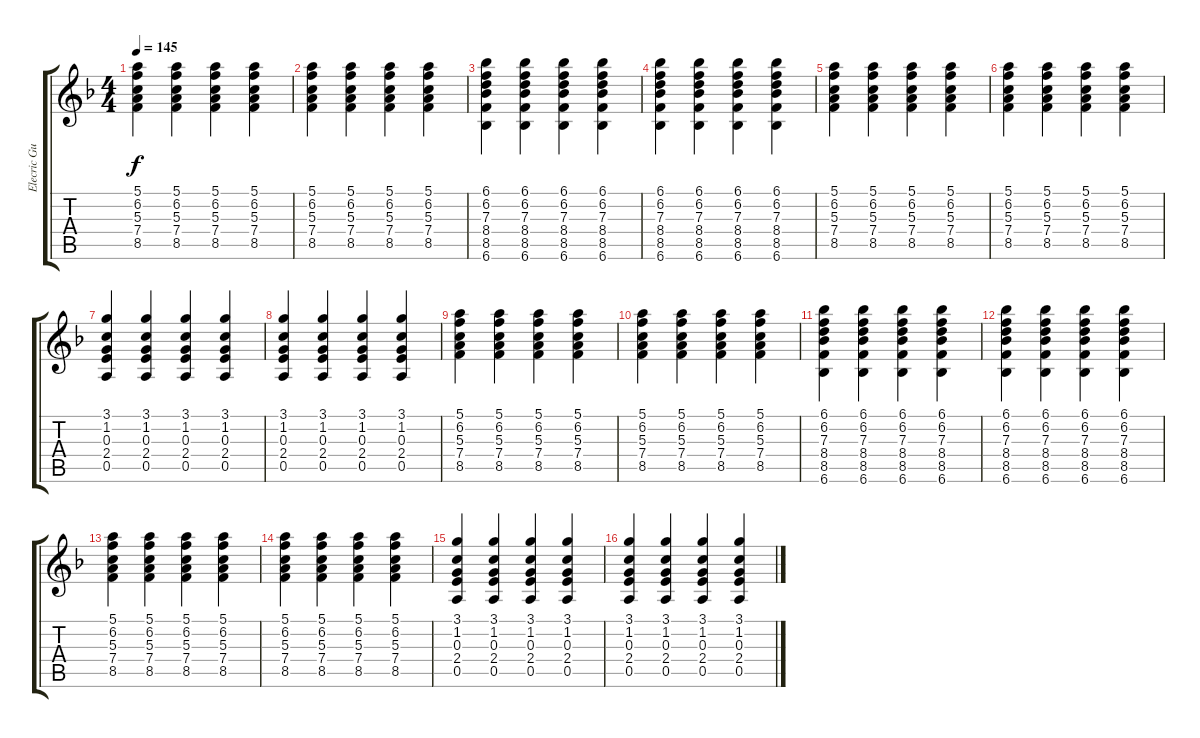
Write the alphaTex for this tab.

\track ("Elecric Guitar" "Elecric Gu") {instrument overdrivenguitar}
\staff {score tabs}
\tuning (E4 B3 G3 D3 A2 E2) {hide}
\ts (4 4)
\tempo 145
\clef g2
\ks f
(5.1 6.2 5.3 7.4 8.5).4{dy f} (5.1 6.2 5.3 7.4 8.5).4 (5.1 6.2 5.3 7.4 8.5).4 (5.1 6.2 5.3 7.4 8.5).4 |
(5.1 6.2 5.3 7.4 8.5).4 (5.1 6.2 5.3 7.4 8.5).4 (5.1 6.2 5.3 7.4 8.5).4 (5.1 6.2 5.3 7.4 8.5).4 |
(6.1 6.2 7.3 8.4 8.5 6.6).4 (6.1 6.2 7.3 8.4 8.5 6.6).4 (6.1 6.2 7.3 8.4 8.5 6.6).4 (6.1 6.2 7.3 8.4 8.5 6.6).4 |
(6.1 6.2 7.3 8.4 8.5 6.6).4 (6.1 6.2 7.3 8.4 8.5 6.6).4 (6.1 6.2 7.3 8.4 8.5 6.6).4 (6.1 6.2 7.3 8.4 8.5 6.6).4 |
(5.1 6.2 5.3 7.4 8.5).4 (5.1 6.2 5.3 7.4 8.5).4 (5.1 6.2 5.3 7.4 8.5).4 (5.1 6.2 5.3 7.4 8.5).4 |
(5.1 6.2 5.3 7.4 8.5).4 (5.1 6.2 5.3 7.4 8.5).4 (5.1 6.2 5.3 7.4 8.5).4 (5.1 6.2 5.3 7.4 8.5).4 |
(3.1 1.2 0.3 2.4 0.5).4 (3.1 1.2 0.3 2.4 0.5).4 (3.1 1.2 0.3 2.4 0.5).4 (3.1 1.2 0.3 2.4 0.5).4 |
(3.1 1.2 0.3 2.4 0.5).4 (3.1 1.2 0.3 2.4 0.5).4 (3.1 1.2 0.3 2.4 0.5).4 (3.1 1.2 0.3 2.4 0.5).4 |
(5.1 6.2 5.3 7.4 8.5).4 (5.1 6.2 5.3 7.4 8.5).4 (5.1 6.2 5.3 7.4 8.5).4 (5.1 6.2 5.3 7.4 8.5).4 |
(5.1 6.2 5.3 7.4 8.5).4 (5.1 6.2 5.3 7.4 8.5).4 (5.1 6.2 5.3 7.4 8.5).4 (5.1 6.2 5.3 7.4 8.5).4 |
(6.1 6.2 7.3 8.4 8.5 6.6).4 (6.1 6.2 7.3 8.4 8.5 6.6).4 (6.1 6.2 7.3 8.4 8.5 6.6).4 (6.1 6.2 7.3 8.4 8.5 6.6).4 |
(6.1 6.2 7.3 8.4 8.5 6.6).4 (6.1 6.2 7.3 8.4 8.5 6.6).4 (6.1 6.2 7.3 8.4 8.5 6.6).4 (6.1 6.2 7.3 8.4 8.5 6.6).4 |
(5.1 6.2 5.3 7.4 8.5).4 (5.1 6.2 5.3 7.4 8.5).4 (5.1 6.2 5.3 7.4 8.5).4 (5.1 6.2 5.3 7.4 8.5).4 |
(5.1 6.2 5.3 7.4 8.5).4 (5.1 6.2 5.3 7.4 8.5).4 (5.1 6.2 5.3 7.4 8.5).4 (5.1 6.2 5.3 7.4 8.5).4 |
(3.1 1.2 0.3 2.4 0.5).4 (3.1 1.2 0.3 2.4 0.5).4 (3.1 1.2 0.3 2.4 0.5).4 (3.1 1.2 0.3 2.4 0.5).4 |
(3.1 1.2 0.3 2.4 0.5).4 (3.1 1.2 0.3 2.4 0.5).4 (3.1 1.2 0.3 2.4 0.5).4 (3.1 1.2 0.3 2.4 0.5).4
